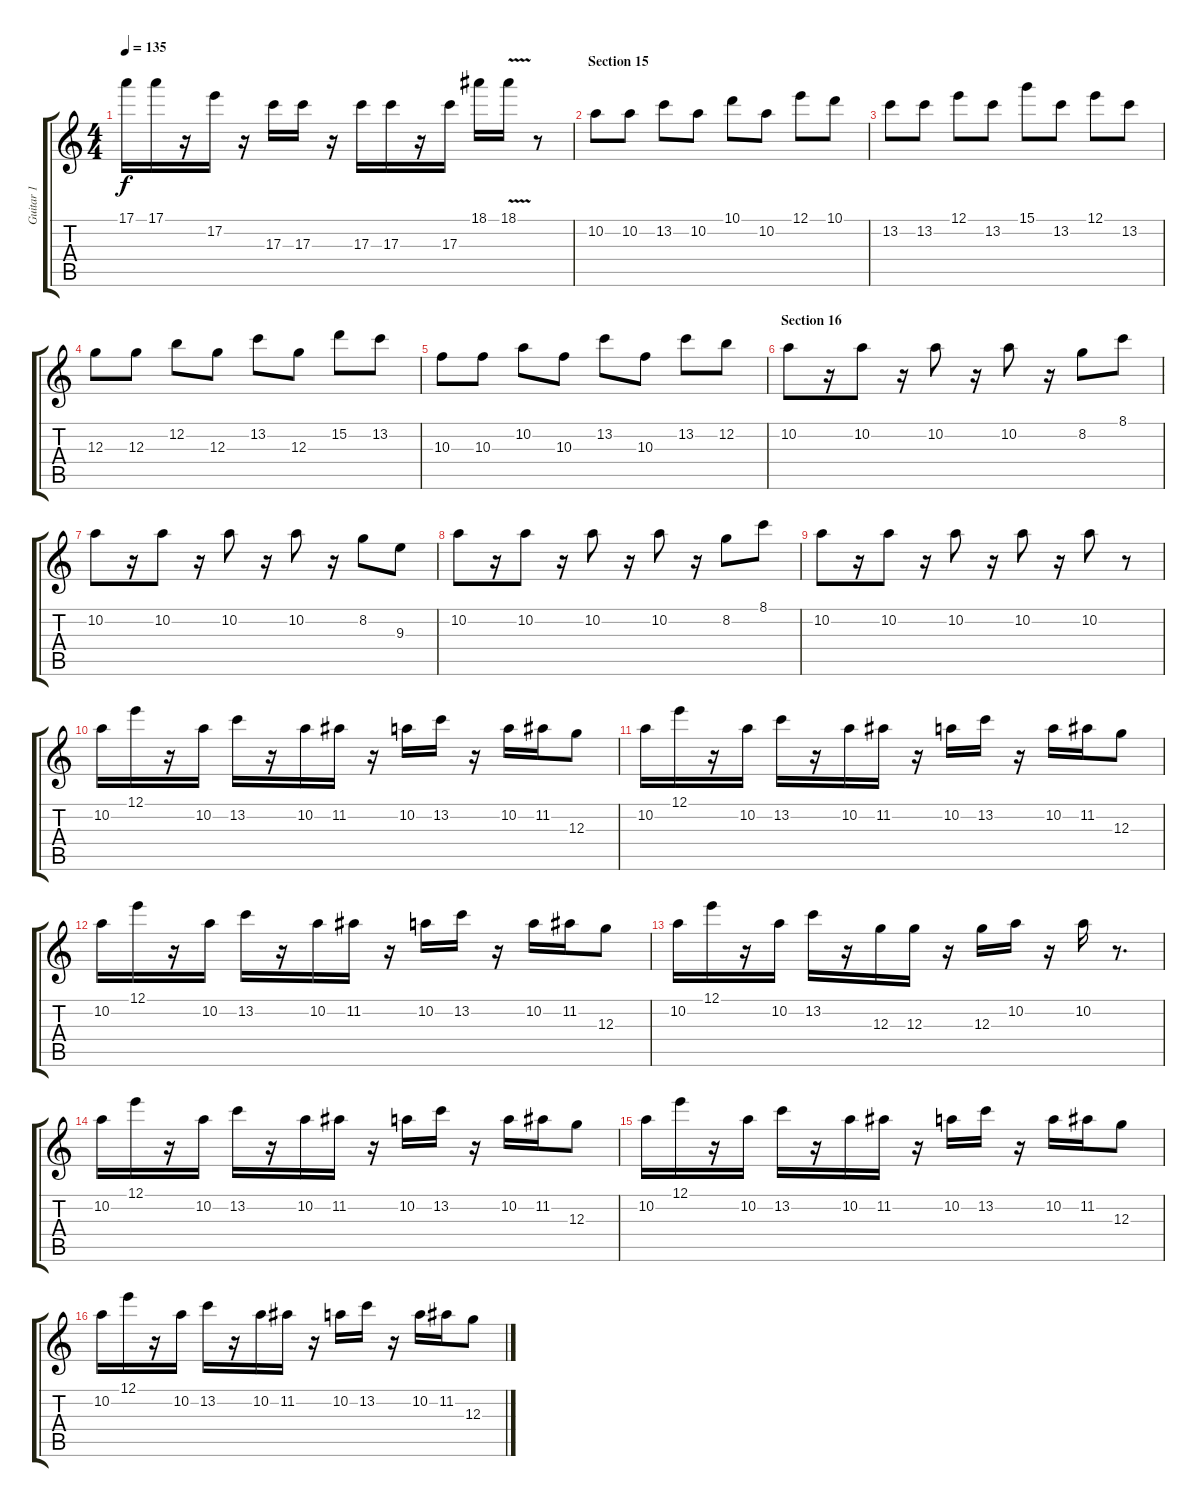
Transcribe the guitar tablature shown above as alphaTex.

\track ("Guitar 1" "Guitar 1") {instrument overdrivenguitar}
\staff {score tabs}
\tuning (E4 B3 G3 D3 A2 E2) {hide}
\ts (4 4)
\tempo 135
\clef g2
\ks c
17.1.16{dy f} 17.1.16 r.16 17.2.16 r.16 17.3.16 17.3.16 r.16 17.3.16 17.3.16 r.16 17.3.16 18.1.16 18.1{v}.16 r.8 |
\section ("" "Section 15")
10.2.8 10.2.8 13.2.8 10.2.8 10.1.8 10.2.8 12.1.8 10.1.8 |
13.2.8 13.2.8 12.1.8 13.2.8 15.1.8 13.2.8 12.1.8 13.2.8 |
12.3.8 12.3.8 12.2.8 12.3.8 13.2.8 12.3.8 15.2.8 13.2.8 |
10.3.8 10.3.8 10.2.8 10.3.8 13.2.8 10.3.8 13.2.8 12.2.8 |
\section ("" "Section 16")
10.2.8 r.16 10.2.8 r.16 10.2.8 r.16 10.2.8 r.16 8.2.8 8.1.8 |
10.2.8 r.16 10.2.8 r.16 10.2.8 r.16 10.2.8 r.16 8.2.8 9.3.8 |
10.2.8 r.16 10.2.8 r.16 10.2.8 r.16 10.2.8 r.16 8.2.8 8.1.8 |
10.2.8 r.16 10.2.8 r.16 10.2.8 r.16 10.2.8 r.16 10.2.8 r.8 |
10.2.16 12.1.16 r.16 10.2.16 13.2.16 r.16 10.2.16 11.2.16 r.16 10.2.16 13.2.16 r.16 10.2.16 11.2.16 12.3.8 |
10.2.16 12.1.16 r.16 10.2.16 13.2.16 r.16 10.2.16 11.2.16 r.16 10.2.16 13.2.16 r.16 10.2.16 11.2.16 12.3.8 |
10.2.16 12.1.16 r.16 10.2.16 13.2.16 r.16 10.2.16 11.2.16 r.16 10.2.16 13.2.16 r.16 10.2.16 11.2.16 12.3.8 |
10.2.16 12.1.16 r.16 10.2.16 13.2.16 r.16 12.3.16 12.3.16 r.16 12.3.16 10.2.16 r.16 10.2.16 r.8{d} |
10.2.16 12.1.16 r.16 10.2.16 13.2.16 r.16 10.2.16 11.2.16 r.16 10.2.16 13.2.16 r.16 10.2.16 11.2.16 12.3.8 |
10.2.16 12.1.16 r.16 10.2.16 13.2.16 r.16 10.2.16 11.2.16 r.16 10.2.16 13.2.16 r.16 10.2.16 11.2.16 12.3.8 |
10.2.16 12.1.16 r.16 10.2.16 13.2.16 r.16 10.2.16 11.2.16 r.16 10.2.16 13.2.16 r.16 10.2.16 11.2.16 12.3.8
